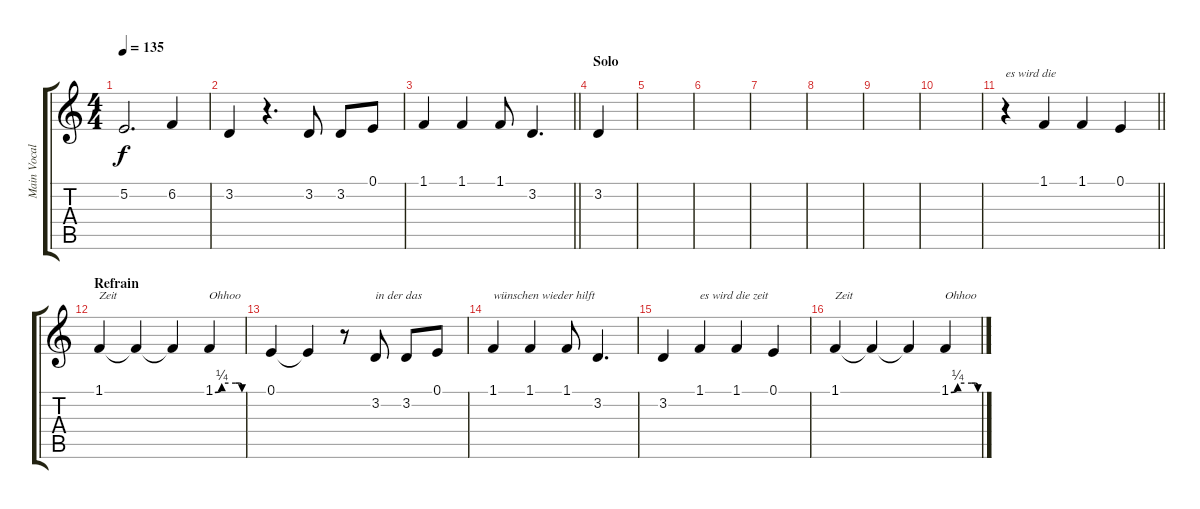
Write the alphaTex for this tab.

\track ("Main Vocal" "Main Vocal") {instrument lead2sawtooth}
\staff {score tabs}
\tuning (E4 B3 G3 D3 A2 E2) {hide}
\ts (4 4)
\tempo 135
\clef g2
\ks c
5.2.2{d dy f} 6.2.4 |
3.2.4 r.4{d} 3.2.8 3.2.8 0.1.8 |
\barLineRight lightlight
1.1.4 1.1.4 1.1.8 3.2.4{d} |
\section ("" "Solo")
3.2.4 |
|
|
|
|
|
|
\barLineRight lightlight
r.4{txt "es wird die"} 1.1.4 1.1.4 0.1.4 |
\section ("" "Refrain")
1.1.4{txt "Zeit"} 1.1{t}.4 1.1{t}.4 1.1{be (custom 0 0 15 1 46 1 55 1 60 0)}.4{txt "Ohhoo"} |
0.1.4 0.1{t}.4 r.8 3.2.8{txt "in der das"} 3.2.8 0.1.8 |
1.1.4{txt "wünschen wieder hilft"} 1.1.4 1.1.8 3.2.4{d} |
3.2.4 1.1.4{txt "es wird die zeit"} 1.1.4 0.1.4 |
1.1.4{txt "Zeit"} 1.1{t}.4 1.1{t}.4 1.1{be (custom 0 0 15 1 46 1 55 1 60 0)}.4{txt "Ohhoo"}
